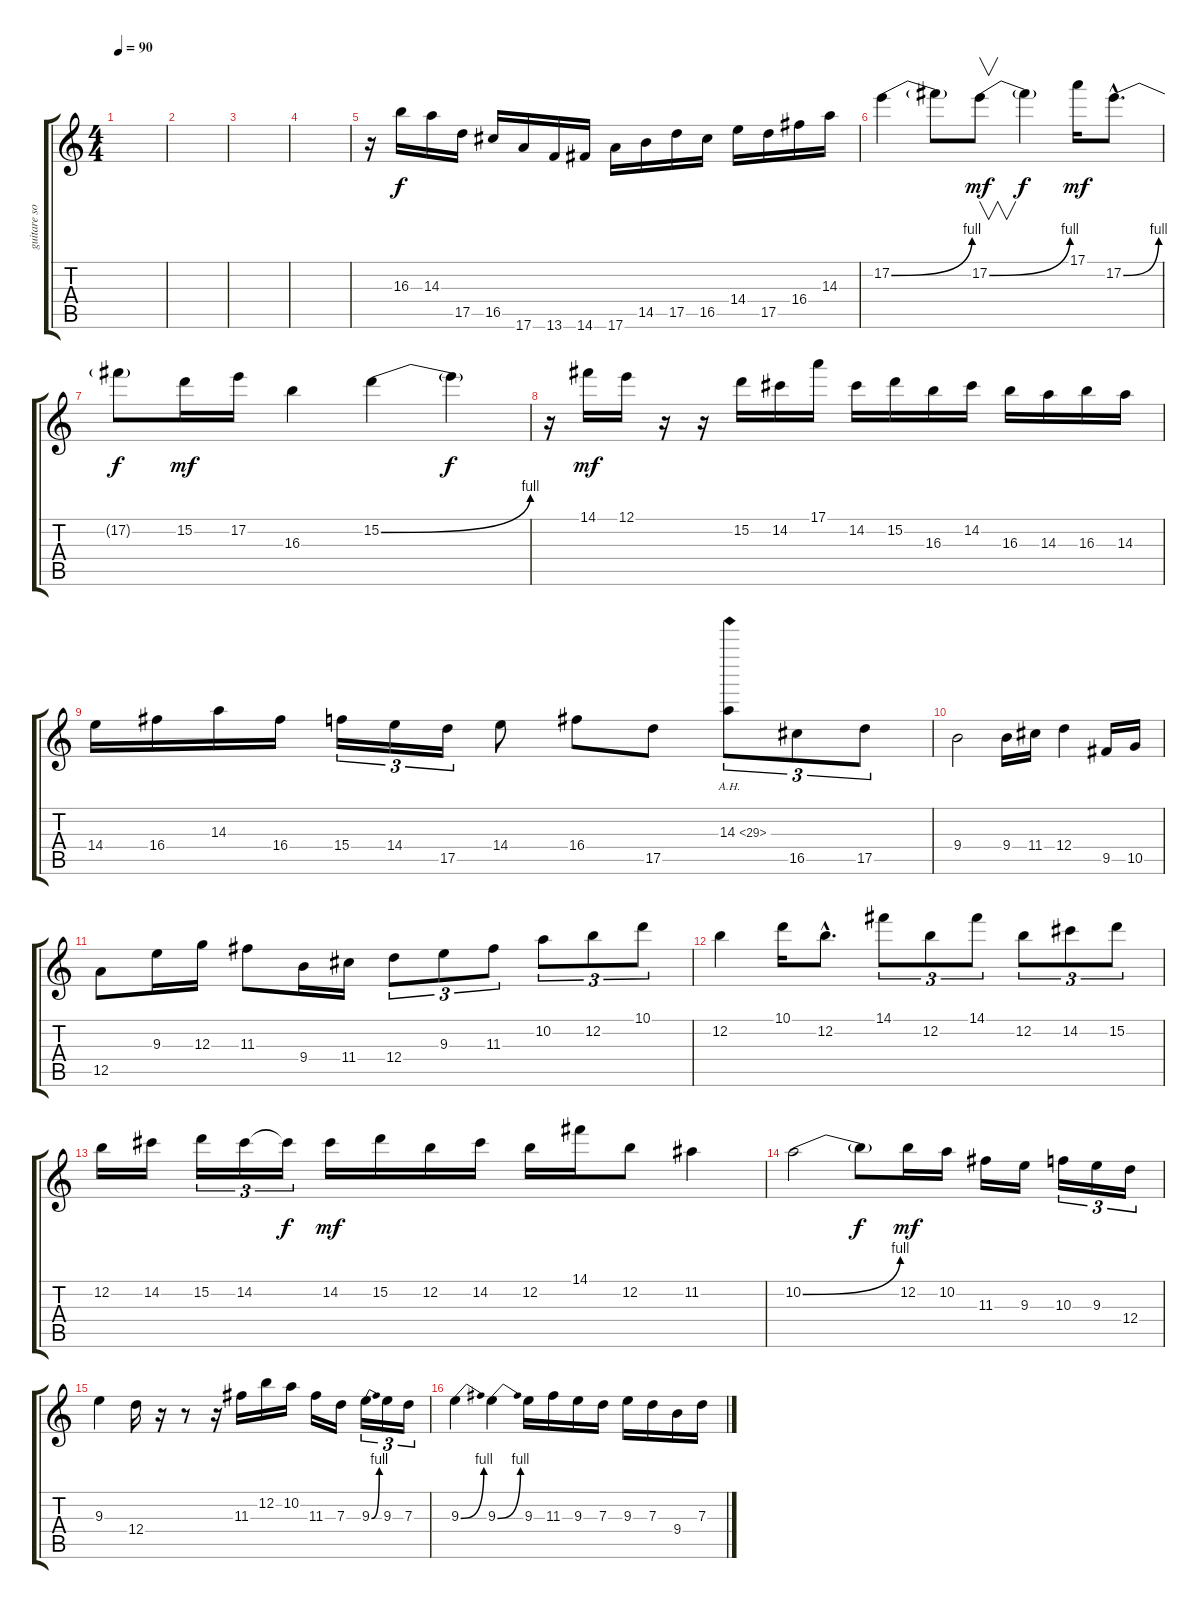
\track ("guitare solo" "guitare so") {instrument distortionguitar}
\staff {score tabs}
\tuning (E4 B3 G3 D3 A2 E2) {hide}
\ts (4 4)
\tempo 90
\clef g2
\ks c
|
|
|
|
r.16 16.3.16 14.3.16 17.5.16 16.5.16 17.6.16 13.6.16 14.6.16 17.6.16 14.5.16 17.5.16 16.5.16 14.4.16 17.5.16 16.4.16 14.3.16 |
17.2{be (bend 0 0 60 4)}.4 17.2{t}.8{dy f} 17.2{be (bend 0 0 60 4)}.8{v dy mf} 17.2{t}.4{dy f} 17.1.16{dy mf} 17.2{be (bend 0 0 60 4) hac}.8{d} |
17.2{t}.8{dy f} 15.2.16{dy mf} 17.2.16 16.3.4 15.2{be (bend 0 0 60 4)}.4 15.2{t}.4{dy f} |
r.16 14.1.16{dy mf} 12.1.16 r.16 r.16 15.2.16 14.2.16 17.1.16 14.2.16 15.2.16 16.3.16 14.2.16 16.3.16 14.3.16 16.3.16 14.3.16 |
14.4.16 16.4.16 14.3.16 16.4.16 15.4.16{tu (3 2)} 14.4.16{tu (3 2)} 17.5.16{tu (3 2)} 14.4.8 16.4.8 17.5.8 14.3{ah 15}.8{tu (3 2)} 16.5.8{tu (3 2)} 17.5.8{tu (3 2)} |
9.4.2 9.4.16 11.4.16 12.4.4 9.5.16 10.5.16 |
12.5.8 9.3.16 12.3.16 11.3.8 9.4.16 11.4.16 12.4.8{tu (3 2)} 9.3.8{tu (3 2)} 11.3.8{tu (3 2)} 10.2.8{tu (3 2)} 12.2.8{tu (3 2)} 10.1.8{tu (3 2)} |
12.2.4 10.1.16 12.2{hac}.8{d} 14.1.8{tu (3 2)} 12.2.8{tu (3 2)} 14.1.8{tu (3 2)} 12.2.8{tu (3 2)} 14.2.8{tu (3 2)} 15.2.8{tu (3 2)} |
12.2.16 14.2.16 15.2.16{tu (3 2)} 14.2.16{tu (3 2)} 14.2{t}.16{tu (3 2) dy f} 14.2.16{dy mf} 15.2.16 12.2.16 14.2.16 12.2.16 14.1.16 12.2.8 11.2.4 |
10.2{be (bend 0 0 60 4)}.2 10.2{t}.8{dy f} 12.2.16{dy mf} 10.2.16 11.3.16 9.3.16 10.3.16{tu (3 2)} 9.3.16{tu (3 2)} 12.4.16{tu (3 2)} |
9.3.4 12.4.16 r.16 r.8 r.16 11.3.16 12.2.16 10.2.16 11.3.16 7.3.16 9.3{be (bend 0 0 60 4)}.16{tu (3 2)} 9.3.16{tu (3 2)} 7.3.16{tu (3 2)} |
9.3{be (bend 0 0 60 4)}.4 9.3{be (bend 0 0 60 4)}.4 9.3.16 11.3.16 9.3.16 7.3.16 9.3.16 7.3.16 9.4.16 7.3.16
